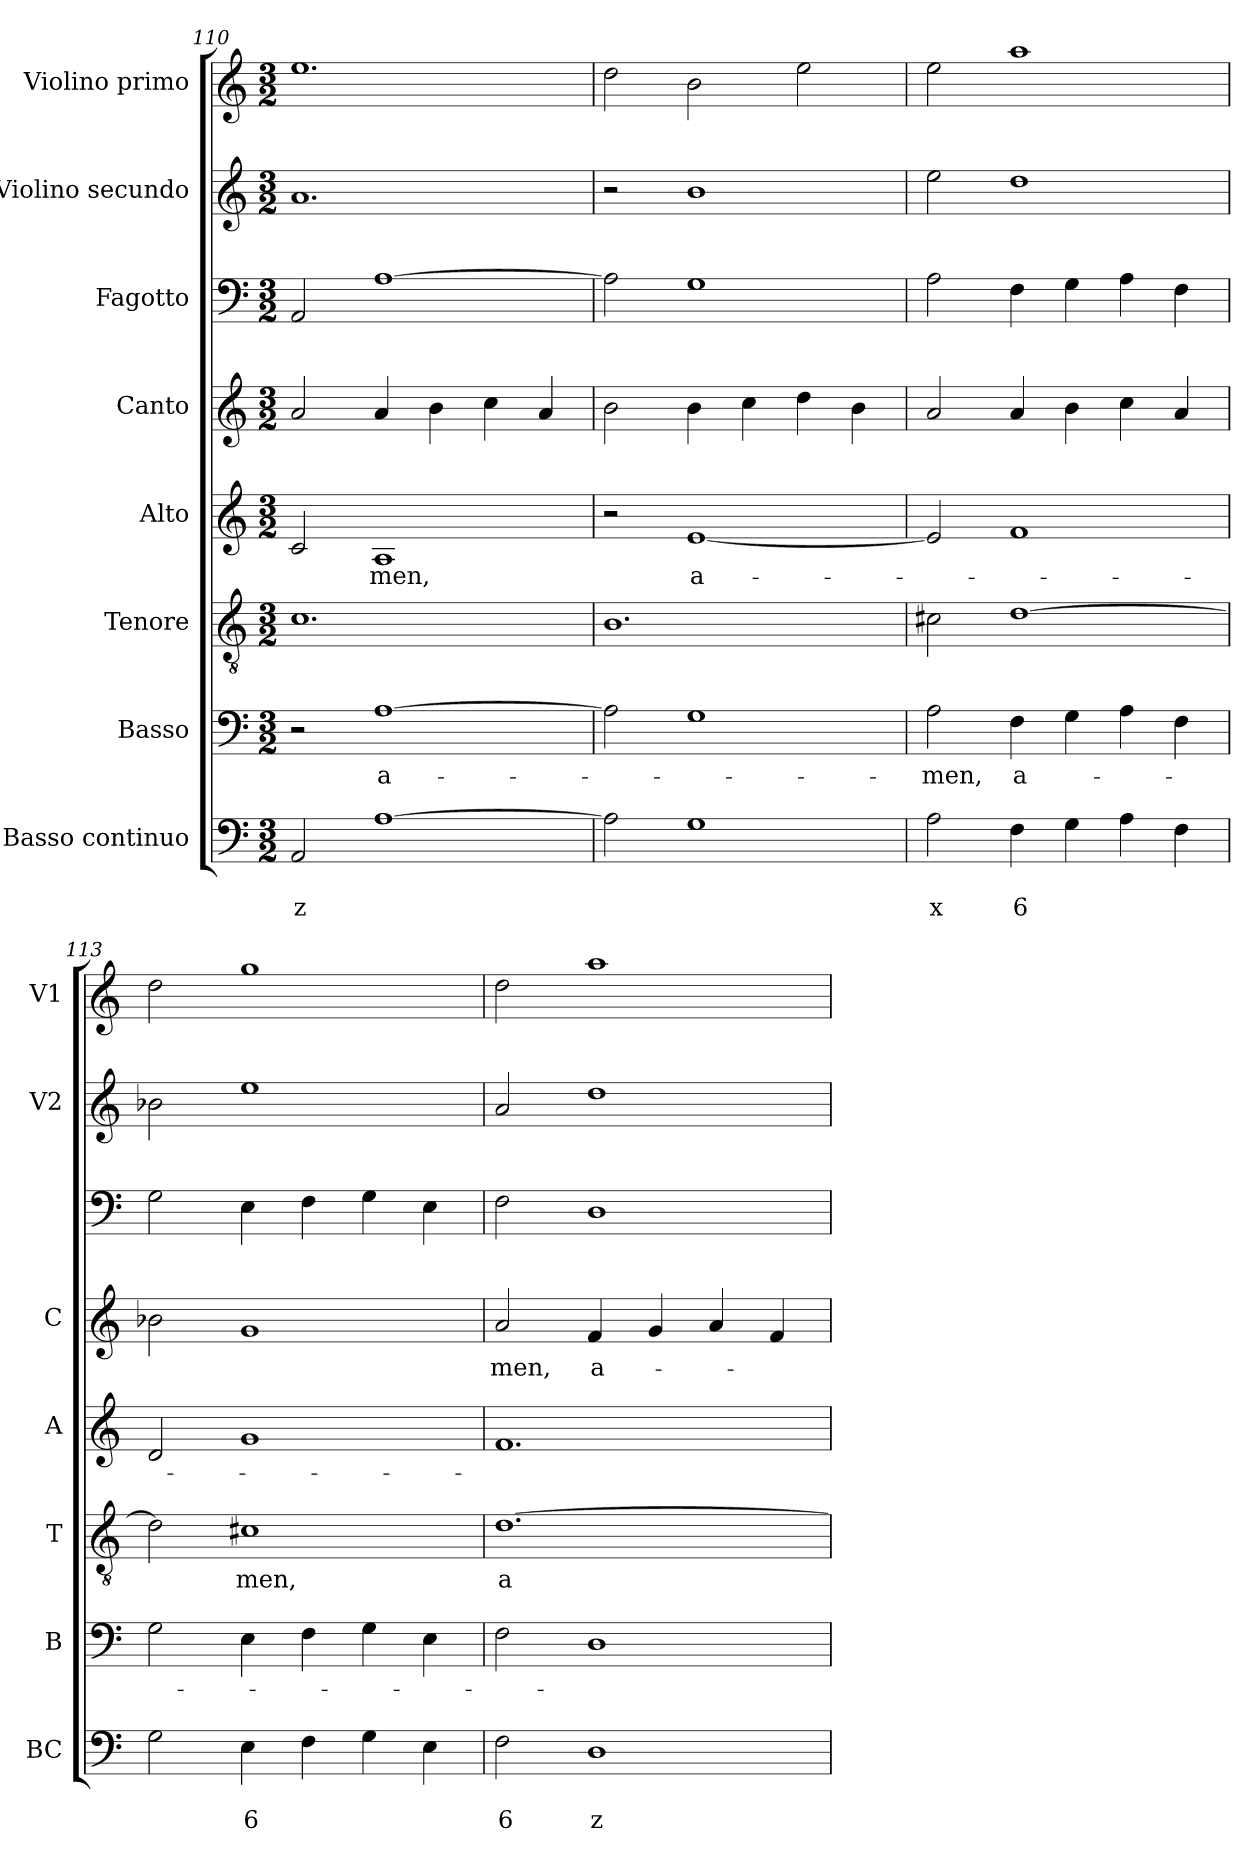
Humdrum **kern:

**kern	**text	**text	**kern	**text	**kern	**text	**kern	**text	**kern	**text	**kern	**kern	**kern
*part8	*part8	*part8	*part7	*part7	*part6	*part6	*part5	*part5	*part4	*part4	*part3	*part2	*part1
*staff8	*staff8	*staff8	*staff7	*staff7	*staff6	*staff6	*staff5	*staff5	*staff4	*staff4	*staff3	*staff2	*staff1
*I"Basso continuo	*	*	*I"Basso	*	*I"Tenore	*	*I"Alto	*	*I"Canto	*	*I"Fagotto	*I"Violino secundo	*I"Violino primo
*I'BC	*	*	*I'B	*	*I'T	*	*I'A	*	*I'C	*	*	*I'V2	*I'V1
!!LO:LB:g=z
*clefF4	*	*	*clefF4	*	*clefGv2	*	*clefG2	*	*clefG2	*	*clefF4	*clefG2	*clefG2
*k[]	*	*	*k[]	*	*k[]	*	*k[]	*	*k[]	*	*k[]	*k[]	*k[]
*C:	*	*	*C:	*	*C:	*	*C:	*	*C:	*	*C:	*C:	*C:
*M3/2	*	*	*M3/2	*	*M3/2	*	*M3/2	*	*M3/2	*	*M3/2	*M3/2	*M3/2
=110	=110	=110	=110	=110	=110	=110	=110	=110	=110	=110	=110	=110	=110
!	!	!LO:LY:b	!	!	!	!	!	!	!	!	!	!	!
2AA/	.	z	2r	.	1.c	.	2c/	.	2a/	.	2AA/	1.a	1.ee
!	!	!	!	!LO:LY:b	!	!	!	!LO:LY:b	!	!	!	!	!
[1A	.	.	[1A	a-	.	.	1A	-men,	4a/	.	[1A	.	.
.	.	.	.	.	.	.	.	.	4b\	.	.	.	.
.	.	.	.	.	.	.	.	.	4cc\	.	.	.	.
.	.	.	.	.	.	.	.	.	4a/	.	.	.	.
=111	=111	=111	=111	=111	=111	=111	=111	=111	=111	=111	=111	=111	=111
2A\]	.	.	2A\]	.	1.B	.	2r	.	2b\	.	2A\]	2r	2dd\
!	!	!	!	!	!	!	!	!LO:LY:b	!	!	!	!	!
1G	.	.	1G	.	.	.	[1e	a-	4b\	.	1G	1b	2b\
.	.	.	.	.	.	.	.	.	4cc\	.	.	.	.
.	.	.	.	.	.	.	.	.	4dd\	.	.	.	2ee\
.	.	.	.	.	.	.	.	.	4b\	.	.	.	.
=112	=112	=112	=112	=112	=112	=112	=112	=112	=112	=112	=112	=112	=112
!	!	!LO:LY:b	!	!LO:LY:b	!	!	!	!	!	!	!	!	!
2A\	.	x	2A\	-men,	2c#X\	.	2e/]	.	2a/	.	2A\	2ee\	2ee\
!	!	!LO:LY:b	!	!LO:LY:b	!	!	!	!	!	!	!	!	!
4F\	.	6	4F\	a-	[1d	.	1f	.	4a/	.	4F\	1dd	1aa
4G\	.	.	4G\	.	.	.	.	.	4b\	.	4G\	.	.
4A\	.	.	4A\	.	.	.	.	.	4cc\	.	4A\	.	.
4F\	.	.	4F\	.	.	.	.	.	4a/	.	4F\	.	.
=113	=113	=113	=113	=113	=113	=113	=113	=113	=113	=113	=113	=113	=113
2G\	.	.	2G\	.	2d\]	.	2d/	.	2b-X\	.	2G\	2b-X\	2dd\
!	!	!LO:LY:b	!	!	!	!LO:LY:b	!	!	!	!	!	!	!
4E\	.	6	4E\	.	1c#X	-men,	1g	.	1g	.	4E\	1ee	1gg
4F\	.	.	4F\	.	.	.	.	.	.	.	4F\	.	.
4G\	.	.	4G\	.	.	.	.	.	.	.	4G\	.	.
4E\	.	.	4E\	.	.	.	.	.	.	.	4E\	.	.
=114	=114	=114	=114	=114	=114	=114	=114	=114	=114	=114	=114	=114	=114
!	!	!LO:LY:b	!	!	!	!LO:LY:b	!	!	!	!LO:LY:b	!	!	!
2F\	.	6	2F\	.	[1.d	a-	1.f	.	2a/	-men,	2F\	2a/	2dd\
!	!	!LO:LY:b	!	!	!	!	!	!	!	!LO:LY:b	!	!	!
1D	.	z	1D	.	.	.	.	.	4f/	a-	1D	1dd	1aa
.	.	.	.	.	.	.	.	.	4g/	.	.	.	.
.	.	.	.	.	.	.	.	.	4a/	.	.	.	.
.	.	.	.	.	.	.	.	.	4f/	.	.	.	.
=	=	=	=	=	=	=	=	=	=	=	=	=	=
*-	*-	*-	*-	*-	*-	*-	*-	*-	*-	*-	*-	*-	*-
